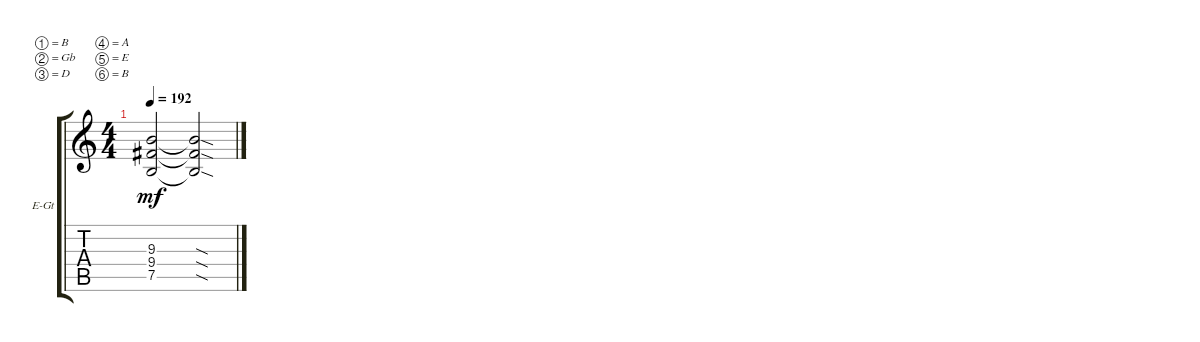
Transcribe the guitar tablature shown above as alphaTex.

\bracketExtendMode groupsimilarinstruments
\firstSystemTrackNameOrientation horizontal
\otherSystemsTrackNameOrientation horizontal
\track ("Electric Guitar 2" "E-Gt") {instrument distortionguitar}
\staff {score tabs}
\tuning (B3 Gb3 D3 A2 E2 B1)
\ts (4 4)
\tempo 192
\clef g2
\ks c
(7.5 9.4 9.3).2{dy mf} (7.5{sod t} 9.4{sod t} 9.3{sod t}).2
